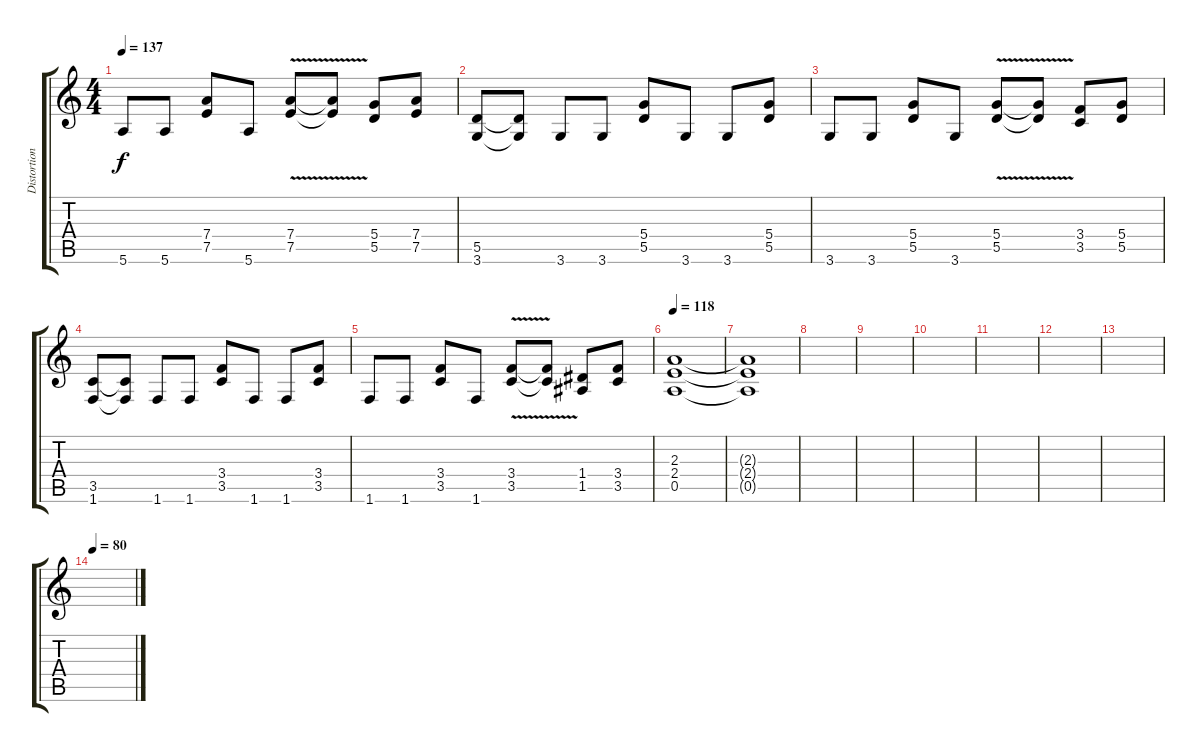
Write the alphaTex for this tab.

\track ("Distortion - Rythm" "Distortion") {instrument distortionguitar}
\staff {score tabs}
\tuning (E4 B3 G3 D3 A2 E2) {hide}
\ts (4 4)
\tempo 137
\clef g2
\ks c
5.6.8{dy f} 5.6.8 (7.4 7.5).8 5.6.8 (7.4{v} 7.5).8 (7.4{t} 7.5{t}).8 (5.4 5.5).8 (7.4 7.5).8 |
(5.5 3.6).8{volume 8} (5.5{t} 3.6{t}).8 3.6.8 3.6.8 (5.4 5.5).8 3.6.8 3.6.8 (5.4 5.5).8 |
3.6.8 3.6.8 (5.4 5.5).8 3.6.8 (5.4{v} 5.5).8 (5.4{t} 5.5{t}).8 (3.4 3.5).8 (5.4 5.5).8 |
(3.5 1.6).8{volume 6} (3.5{t} 1.6{t}).8 1.6.8 1.6.8 (3.4 3.5).8 1.6.8 1.6.8 (3.4 3.5).8 |
1.6.8 1.6.8 (3.4 3.5).8 1.6.8 (3.4{v} 3.5).8 (3.4{t} 3.5{t}).8 (1.4 1.5).8 (3.4 3.5).8 |
\tempo 118
(2.3 2.4 0.5).1{volume 4} |
(2.3{t} 2.4{t} 0.5{t}).1 |
|
|
|
|
|
|
\tempo 80
